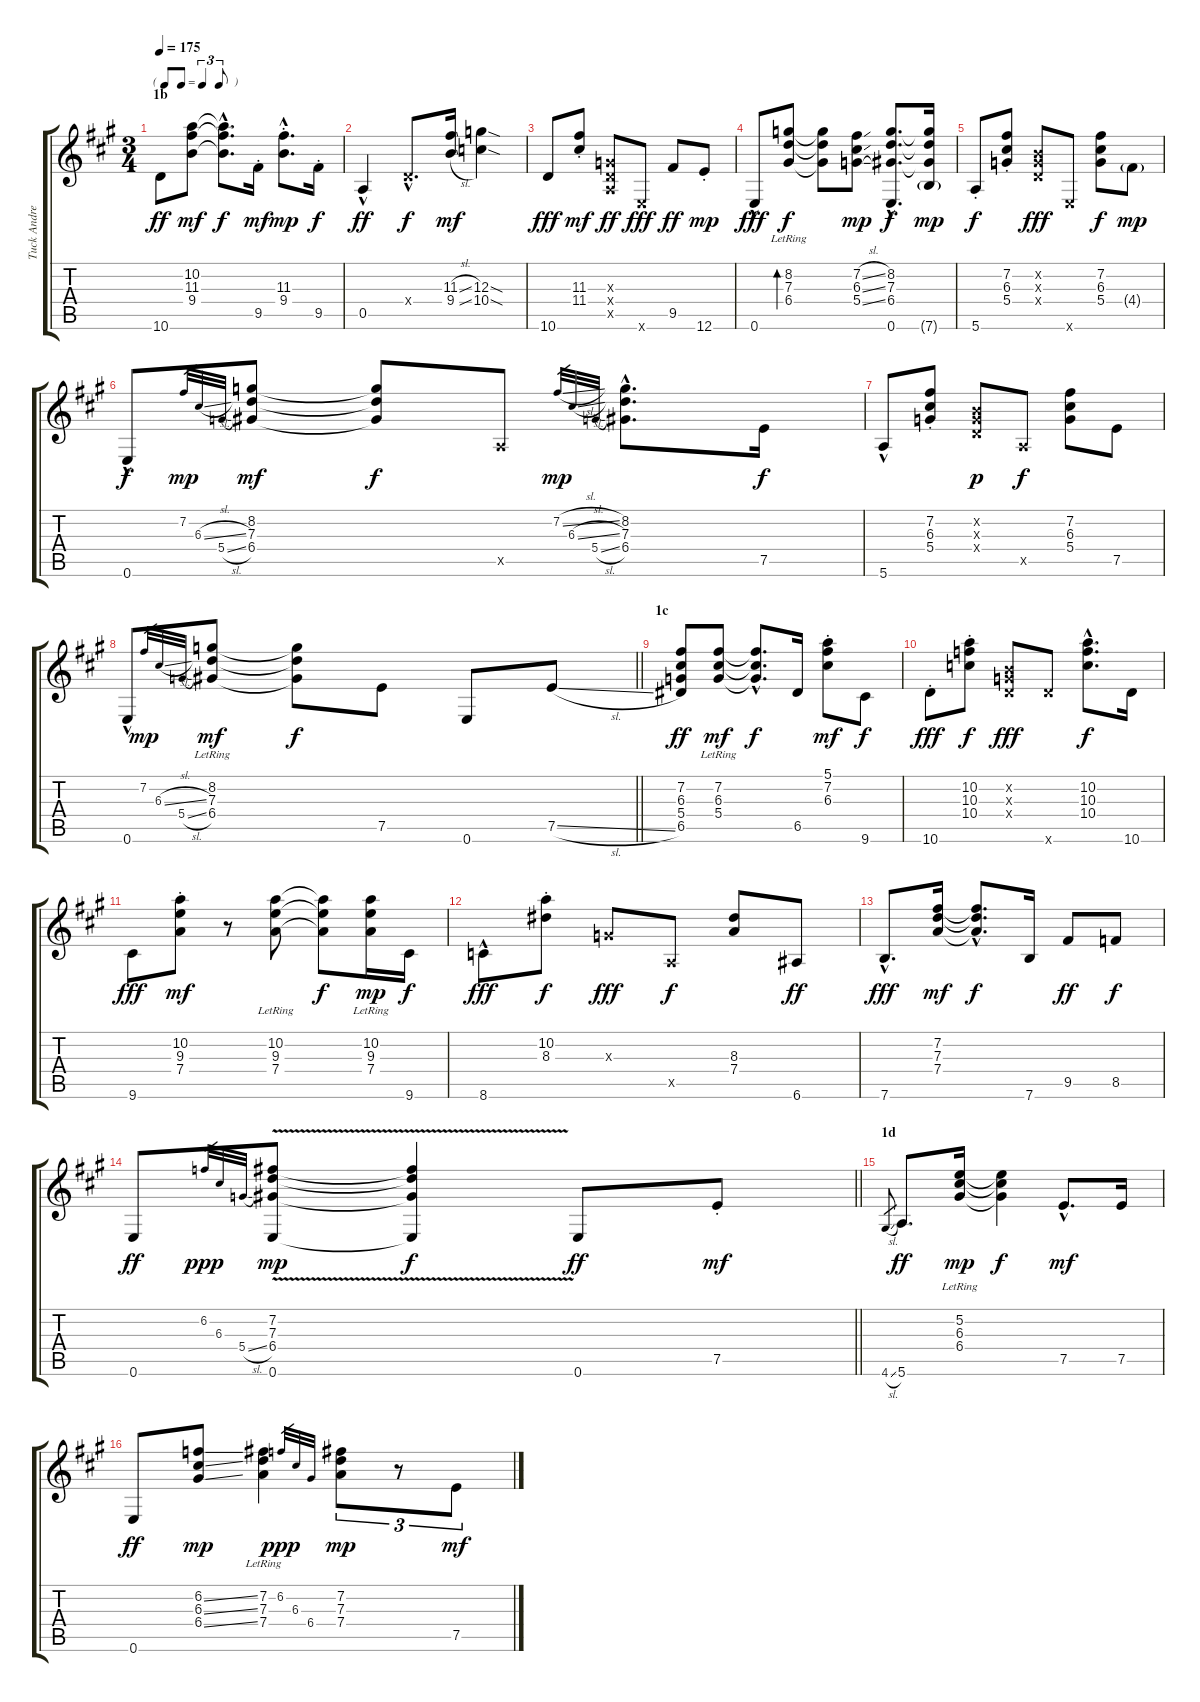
\track ("Tuck Andress" "Tuck Andre") {instrument electricguitarjazz}
\staff {score tabs}
\tuning (E4 B3 G3 D3 A2 E2) {hide}
\ts (3 4)
\tf triplet8th
\section ("" "1b")
\tempo 175
\clef g2
\ks a
10.6.8{dy ff} (10.2 11.3 9.4).8{dy mf} (10.2{hac t} 11.3{hac t} 9.4{hac t}).8{d dy f} 9.5{st}.16{dy mf} (11.3{hac st} 9.4{hac st}).8{d dy mp} 9.5{st}.16{dy f} |
0.5{hac}.4{dy ff} 0.4{hac x}.8{d dy f} (11.3{sl} 9.4{sl}).16{dy mf} (12.3{sod} 10.4{sod}).4 |
10.6.8{dy fff} (11.3{st} 11.4{st}).8{dy mf} (0.3{x} 0.4{x} 0.5{x}).8{dy ff} 0.6{x}.8{dy fff} 9.5.8{dy ff} 12.6{st}.8{dy mp} |
0.6{hac}.8{dy fff} (8.2{lr} 7.3{lr} 6.4{lr}).8{bd 480 dy f} (8.2{t} 7.3{t} 6.4{t}).8 (7.2{sl} 6.3{sl} 5.4{sl}).8{dy mp} (8.2{hac} 7.3{hac} 6.4{hac} 0.6{hac}).8{d dy f} (8.2{t} 7.3{t} 6.4{t} 7.6{g}).16{dy mp} |
5.6{st}.8{dy f} (7.2{st} 6.3{st} 5.4{st}).8 (0.2{x} 0.3{x} 0.4{x}).8{dy fff} 0.6{x}.8 (7.2 6.3 5.4).8{dy f} 4.4{g}.8{dy mp} |
0.6{hac}.8{dy f} 7.2.32{gr dy mp} 6.3{sl}.32{gr} 5.4{sl}.32{gr} (8.2 7.3 6.4).8{dy mf} (8.2{t} 7.3{t} 6.4{t}).8{dy f} 0.5{x}.8 7.2{sl}.32{gr dy mp} 6.3{sl}.32{gr} 5.4{sl}.32{gr} (8.2{hac} 7.3{hac} 6.4{hac}).8{d} 7.5.16{dy f} |
5.6{hac}.8 (7.2{st} 6.3{st} 5.4{st}).8 (0.2{x} 0.3{x} 0.4{x}).8{dy p} 0.5{x}.8{dy f} (7.2 6.3 5.4).8 7.5.8 |
\barLineRight lightlight
0.6{hac}.8 7.2.32{gr dy mp} 6.3{sl}.32{gr} 5.4{sl}.32{gr} (8.2{lr} 7.3{lr} 6.4{lr}).8{dy mf} (8.2{t} 7.3{t} 6.4{t}).8{dy f} 7.5.8 0.6.8 7.5{sl}.8 |
\section ("" "1c")
(7.2 6.3 5.4 6.5).8{dy ff} (7.2{lr} 6.3{lr} 5.4{lr}).8{dy mf} (7.2{hac t} 6.3{hac t} 5.4{hac t}).8{d dy f} 6.5.16 (5.1{st} 7.2{st} 6.3{st}).8{dy mf} 9.6.8{dy f} |
10.6{st}.8{dy fff} (10.2{st} 10.3{st} 10.4{st}).8{dy f} (0.2{x} 0.3{x} 0.4{x}).8{dy fff} 10.6{x}.8 (10.2{hac} 10.3{hac} 10.4{hac}).8{d dy f} 10.6.16 |
9.6.8{dy fff} (10.2{st} 9.3{st} 7.4{st}).8{dy mf} r.8 (10.2{lr} 9.3{lr} 7.4{lr}).8 (10.2{t} 9.3{t} 7.4{t}).8{dy f} (10.2{lr} 9.3{lr} 7.4{lr}).16{dy mp} 9.6.16{dy f} |
8.6{hac}.8{dy fff} (10.2{st} 8.3{st}).8{dy f} 0.3{x}.8{dy fff} 0.5{x}.8{dy f} (8.3 7.4).8 6.6.8{dy ff} |
7.6{hac}.8{d dy fff} (7.2 7.3 7.4).16{dy mf} (7.2{hac t} 7.3{hac t} 7.4{hac t}).8{d dy f} 7.6.16 9.5.8{dy ff} 8.5.8{dy f} |
\barLineRight lightlight
0.6.8{dy ff} 6.2.32{gr dy ppp} 6.3.32{gr} 5.4{sl}.32{gr} (7.2 7.3 6.4{v} 0.6).8{dy mp} (7.2{t} 7.3{t} 6.4{t} 0.6{t}).4{dy f} 0.6.8{dy ff} 7.5{st}.8{dy mf} |
\section ("" "1d")
4.6{sl}.8{gr} 5.6.8{d dy ff} (5.2{lr} 6.3{lr} 6.4{lr}).16{dy mp} (5.2{t} 6.3{t} 6.4{t}).4{dy f} 7.5{hac}.8{d dy mf} 7.5.16 |
0.6.8{dy ff} (6.2{ss} 6.3{ss} 6.4{ss}).8{dy mp} (7.2{lr} 7.3{lr} 7.4{lr}).4 6.2.32{gr dy ppp} 6.3.32{gr} 6.4.32{gr} (7.2 7.3 7.4).8{tu (3 2) dy mp} r.8{tu (3 2)} 7.5.8{tu (3 2) dy mf}
